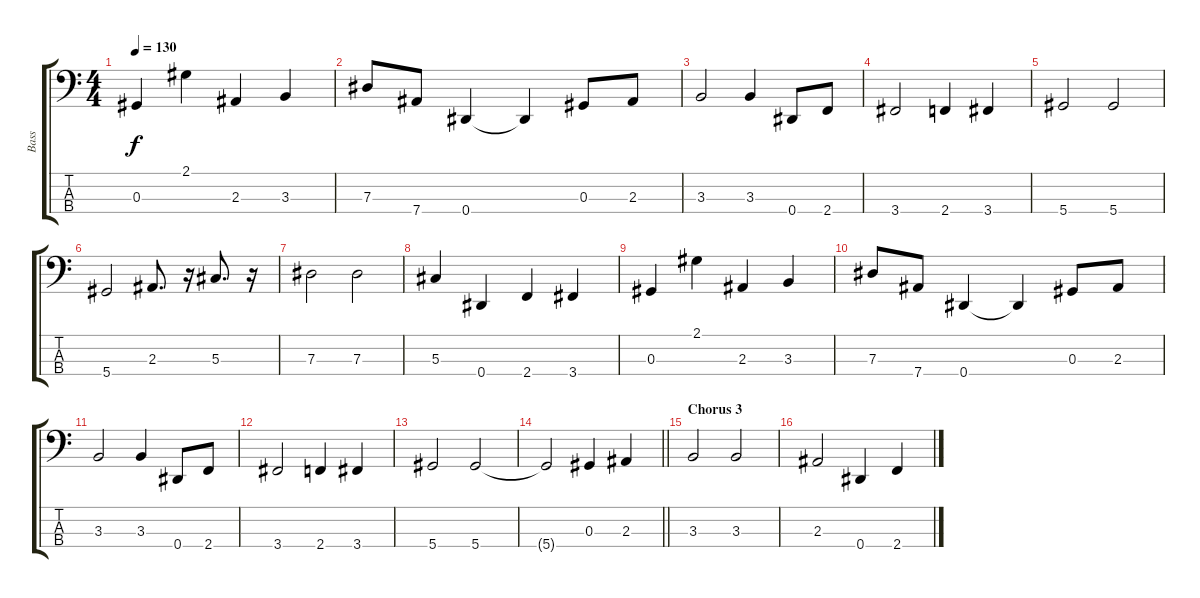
\track ("Bass" "Bass") {instrument electricbassfinger}
\staff {score tabs}
\tuning (Gb2 Db2 Ab1 Eb1) {hide}
\ts (4 4)
\tempo 130
\clef f4
\ks c
0.3.4{dy f} 2.1.4 2.3.4 3.3.4 |
7.3.8 7.4.8 0.4.4 0.4{t}.4 0.3.8 2.3.8 |
3.3.2 3.3.4 0.4.8 2.4.8 |
3.4.2 2.4.4 3.4.4 |
5.4.2 5.4.2 |
5.4.2 2.3.8{d} r.16 5.3.8{d} r.16 |
7.3.2 7.3.2 |
5.3.4 0.4.4 2.4.4 3.4.4 |
0.3.4 2.1.4 2.3.4 3.3.4 |
7.3.8 7.4.8 0.4.4 0.4{t}.4 0.3.8 2.3.8 |
3.3.2 3.3.4 0.4.8 2.4.8 |
3.4.2 2.4.4 3.4.4 |
5.4.2 5.4.2 |
\barLineRight lightlight
5.4{t}.2 0.3.4 2.3.4 |
\section ("" "Chorus 3")
3.3.2 3.3.2 |
2.3.2 0.4.4 2.4.4
